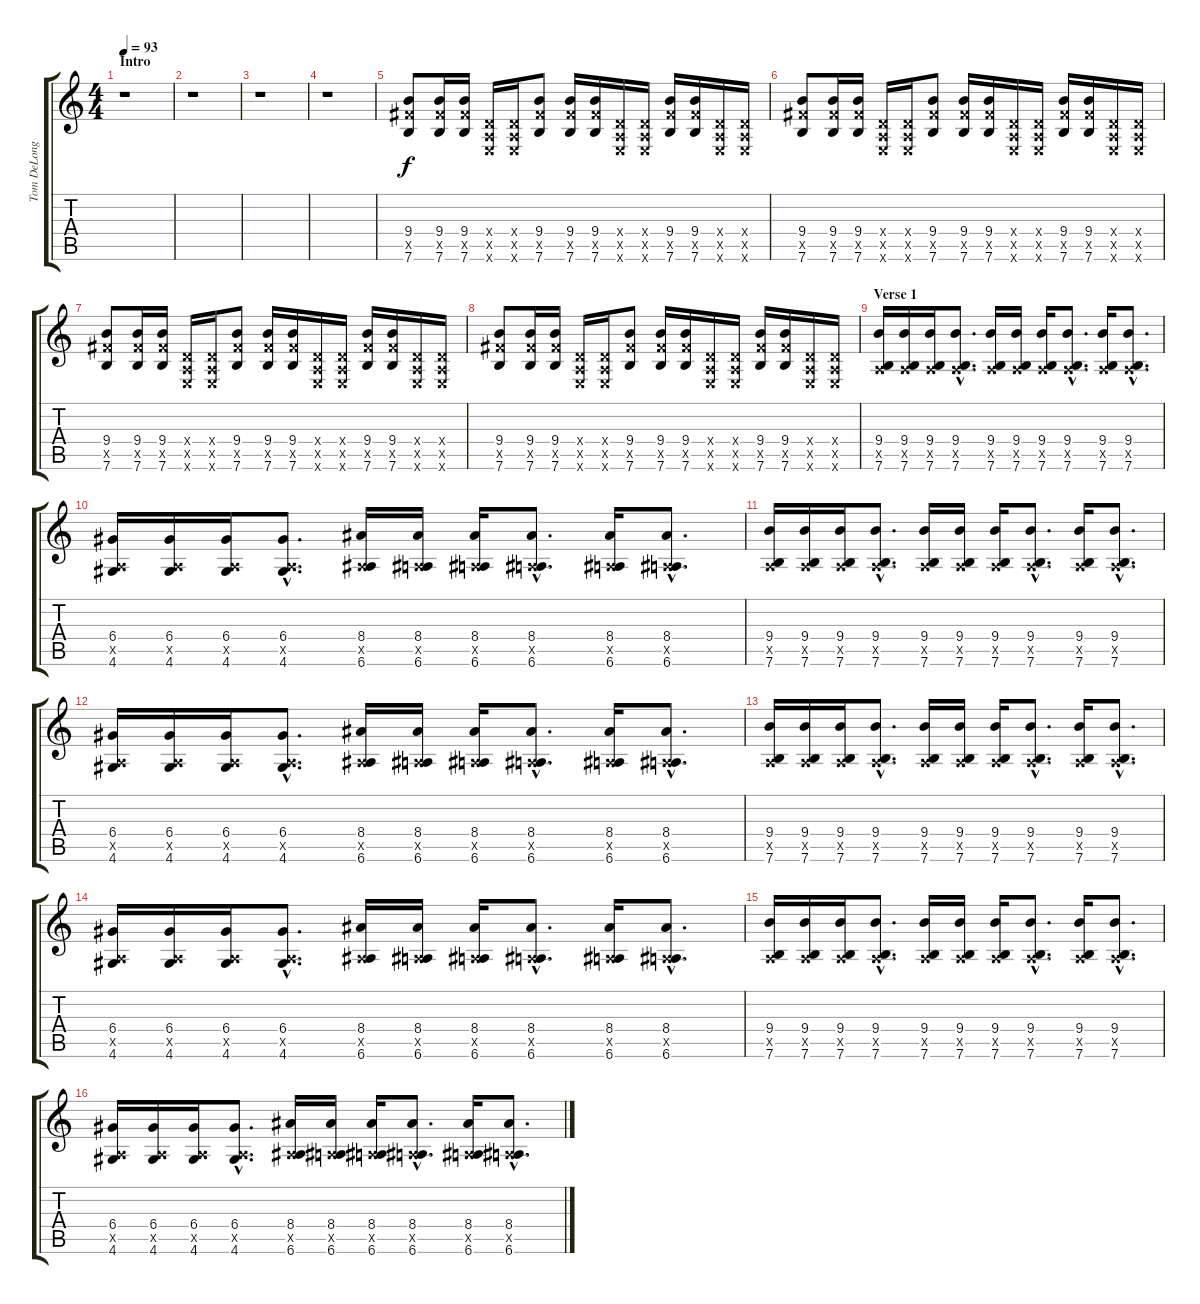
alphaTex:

\track ("Tom DeLonge" "Tom DeLong") {instrument distortionguitar}
\staff {score tabs}
\tuning (E4 B3 G3 D3 A2 E2) {hide}
\ts (4 4)
\section ("" "Intro")
\tempo 93
\clef g2
\ks c
r.1{dy f instrument distortionguitar} |
r.1 |
r.1 |
r.1 |
(9.4 9.5{x} 7.6).8 (9.4 9.5{x} 7.6).16 (9.4 9.5{x} 7.6).16 (0.4{x} 0.5{x} 0.6{x}).16 (0.4{x} 0.5{x} 0.6{x}).16 (9.4 9.5{x} 7.6).8 (9.4 9.5{x} 7.6).16 (9.4 9.5{x} 7.6).16 (0.4{x} 0.5{x} 0.6{x}).16 (0.4{x} 0.5{x} 0.6{x}).16 (9.4 9.5{x} 7.6).16 (9.4 9.5{x} 7.6).16 (0.4{x} 0.5{x} 0.6{x}).16 (0.4{x} 0.5{x} 0.6{x}).16 |
(9.4 9.5{x} 7.6).8 (9.4 9.5{x} 7.6).16 (9.4 9.5{x} 7.6).16 (0.4{x} 0.5{x} 0.6{x}).16 (0.4{x} 0.5{x} 0.6{x}).16 (9.4 9.5{x} 7.6).8 (9.4 9.5{x} 7.6).16 (9.4 9.5{x} 7.6).16 (0.4{x} 0.5{x} 0.6{x}).16 (0.4{x} 0.5{x} 0.6{x}).16 (9.4 9.5{x} 7.6).16 (9.4 9.5{x} 7.6).16 (0.4{x} 0.5{x} 0.6{x}).16 (0.4{x} 0.5{x} 0.6{x}).16 |
(9.4 9.5{x} 7.6).8 (9.4 9.5{x} 7.6).16 (9.4 9.5{x} 7.6).16 (0.4{x} 0.5{x} 0.6{x}).16 (0.4{x} 0.5{x} 0.6{x}).16 (9.4 9.5{x} 7.6).8 (9.4 9.5{x} 7.6).16 (9.4 9.5{x} 7.6).16 (0.4{x} 0.5{x} 0.6{x}).16 (0.4{x} 0.5{x} 0.6{x}).16 (9.4 9.5{x} 7.6).16 (9.4 9.5{x} 7.6).16 (0.4{x} 0.5{x} 0.6{x}).16 (0.4{x} 0.5{x} 0.6{x}).16 |
(9.4 9.5{x} 7.6).8 (9.4 9.5{x} 7.6).16 (9.4 9.5{x} 7.6).16 (0.4{x} 0.5{x} 0.6{x}).16 (0.4{x} 0.5{x} 0.6{x}).16 (9.4 9.5{x} 7.6).8 (9.4 9.5{x} 7.6).16 (9.4 9.5{x} 7.6).16 (0.4{x} 0.5{x} 0.6{x}).16 (0.4{x} 0.5{x} 0.6{x}).16 (9.4 9.5{x} 7.6).16 (9.4 9.5{x} 7.6).16 (0.4{x} 0.5{x} 0.6{x}).16 (0.4{x} 0.5{x} 0.6{x}).16 |
\section ("" "Verse 1")
(9.4 0.5{x} 7.6).16{balance 16 instrument electricguitarclean} (9.4 0.5{x} 7.6).16 (9.4 0.5{x} 7.6).16 (9.4{hac} 0.5{hac x} 7.6{hac}).8{d} (9.4 0.5{x} 7.6).16 (9.4 0.5{x} 7.6).16 (9.4 0.5{x} 7.6).16 (9.4{hac} 0.5{hac x} 7.6{hac}).8{d} (9.4 0.5{x} 7.6).16 (9.4{hac} 0.5{hac x} 7.6{hac}).8{d} |
(6.4 0.5{x} 4.6).16 (6.4 0.5{x} 4.6).16 (6.4 0.5{x} 4.6).16 (6.4{hac} 0.5{hac x} 4.6{hac}).8{d} (8.4 0.5{x} 6.6).16 (8.4 0.5{x} 6.6).16 (8.4 0.5{x} 6.6).16 (8.4{hac} 0.5{hac x} 6.6{hac}).8{d} (8.4 0.5{x} 6.6).16 (8.4{hac} 0.5{hac x} 6.6{hac}).8{d} |
(9.4 0.5{x} 7.6).16 (9.4 0.5{x} 7.6).16 (9.4 0.5{x} 7.6).16 (9.4{hac} 0.5{hac x} 7.6{hac}).8{d} (9.4 0.5{x} 7.6).16 (9.4 0.5{x} 7.6).16 (9.4 0.5{x} 7.6).16 (9.4{hac} 0.5{hac x} 7.6{hac}).8{d} (9.4 0.5{x} 7.6).16 (9.4{hac} 0.5{hac x} 7.6{hac}).8{d} |
(6.4 0.5{x} 4.6).16 (6.4 0.5{x} 4.6).16 (6.4 0.5{x} 4.6).16 (6.4{hac} 0.5{hac x} 4.6{hac}).8{d} (8.4 0.5{x} 6.6).16 (8.4 0.5{x} 6.6).16 (8.4 0.5{x} 6.6).16 (8.4{hac} 0.5{hac x} 6.6{hac}).8{d} (8.4 0.5{x} 6.6).16 (8.4{hac} 0.5{hac x} 6.6{hac}).8{d} |
(9.4 0.5{x} 7.6).16 (9.4 0.5{x} 7.6).16 (9.4 0.5{x} 7.6).16 (9.4{hac} 0.5{hac x} 7.6{hac}).8{d} (9.4 0.5{x} 7.6).16 (9.4 0.5{x} 7.6).16 (9.4 0.5{x} 7.6).16 (9.4{hac} 0.5{hac x} 7.6{hac}).8{d} (9.4 0.5{x} 7.6).16 (9.4{hac} 0.5{hac x} 7.6{hac}).8{d} |
(6.4 0.5{x} 4.6).16 (6.4 0.5{x} 4.6).16 (6.4 0.5{x} 4.6).16 (6.4{hac} 0.5{hac x} 4.6{hac}).8{d} (8.4 0.5{x} 6.6).16 (8.4 0.5{x} 6.6).16 (8.4 0.5{x} 6.6).16 (8.4{hac} 0.5{hac x} 6.6{hac}).8{d} (8.4 0.5{x} 6.6).16 (8.4{hac} 0.5{hac x} 6.6{hac}).8{d} |
(9.4 0.5{x} 7.6).16 (9.4 0.5{x} 7.6).16 (9.4 0.5{x} 7.6).16 (9.4{hac} 0.5{hac x} 7.6{hac}).8{d} (9.4 0.5{x} 7.6).16 (9.4 0.5{x} 7.6).16 (9.4 0.5{x} 7.6).16 (9.4{hac} 0.5{hac x} 7.6{hac}).8{d} (9.4 0.5{x} 7.6).16 (9.4{hac} 0.5{hac x} 7.6{hac}).8{d} |
(6.4 0.5{x} 4.6).16 (6.4 0.5{x} 4.6).16 (6.4 0.5{x} 4.6).16 (6.4{hac} 0.5{hac x} 4.6{hac}).8{d} (8.4 0.5{x} 6.6).16 (8.4 0.5{x} 6.6).16 (8.4 0.5{x} 6.6).16 (8.4{hac} 0.5{hac x} 6.6{hac}).8{d} (8.4 0.5{x} 6.6).16 (8.4{hac} 0.5{hac x} 6.6{hac}).8{d}
